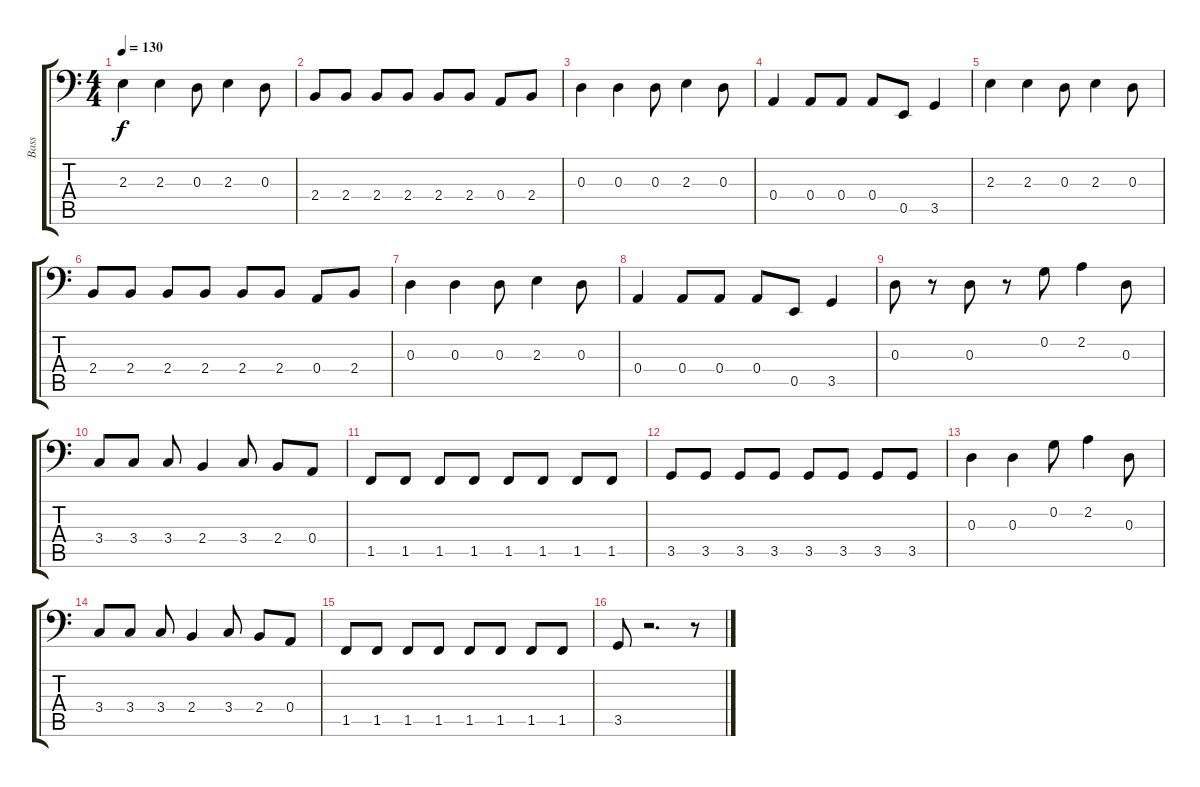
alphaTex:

\track ("Bass" "Bass") {instrument fretlessbass}
\staff {score tabs}
\tuning (C3 G2 D2 A1 E1 B0) {hide}
\ts (4 4)
\tempo 130
\clef f4
\ks c
2.3.4{dy f} 2.3.4 0.3.8 2.3.4 0.3.8 |
2.4.8 2.4.8 2.4.8 2.4.8 2.4.8 2.4.8 0.4.8 2.4.8 |
0.3.4 0.3.4 0.3.8 2.3.4 0.3.8 |
0.4.4 0.4.8 0.4.8 0.4.8 0.5.8 3.5.4 |
2.3.4 2.3.4 0.3.8 2.3.4 0.3.8 |
2.4.8 2.4.8 2.4.8 2.4.8 2.4.8 2.4.8 0.4.8 2.4.8 |
0.3.4 0.3.4 0.3.8 2.3.4 0.3.8 |
0.4.4 0.4.8 0.4.8 0.4.8 0.5.8 3.5.4 |
0.3.8 r.8 0.3.8 r.8 0.2.8 2.2.4 0.3.8 |
3.4.8 3.4.8 3.4.8 2.4.4 3.4.8 2.4.8 0.4.8 |
1.5.8 1.5.8 1.5.8 1.5.8 1.5.8 1.5.8 1.5.8 1.5.8 |
3.5.8 3.5.8 3.5.8 3.5.8 3.5.8 3.5.8 3.5.8 3.5.8 |
0.3.4 0.3.4 0.2.8 2.2.4 0.3.8 |
3.4.8 3.4.8 3.4.8 2.4.4 3.4.8 2.4.8 0.4.8 |
1.5.8 1.5.8 1.5.8 1.5.8 1.5.8 1.5.8 1.5.8 1.5.8 |
3.5.8 r.2{d} r.8
